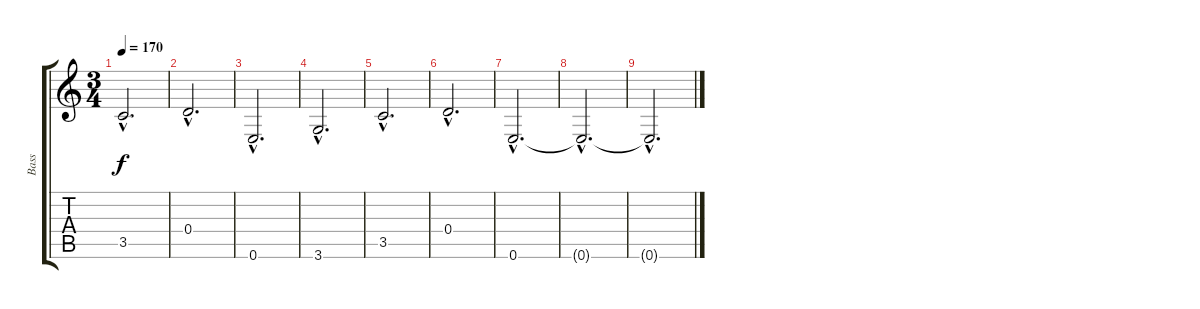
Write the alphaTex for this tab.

\track ("Bass" "Bass") {instrument electricbassfinger}
\staff {score tabs}
\tuning (E4 B3 G3 D3 A2 E2) {hide}
\ts (3 4)
\tempo 170
\clef g2
\ks c
3.5{hac}.2{d dy f} |
0.4{hac}.2{d} |
0.6{hac}.2{d} |
3.6{hac}.2{d} |
3.5{hac}.2{d} |
0.4{hac}.2{d} |
0.6{hac}.2{d} |
0.6{hac t}.2{d} |
0.6{hac t}.2{d}
